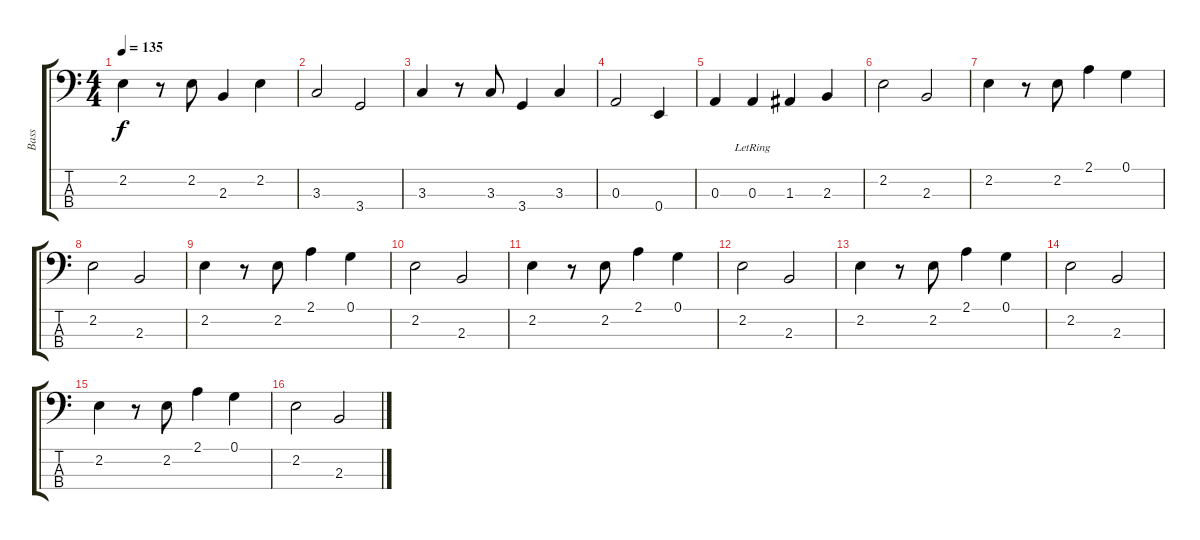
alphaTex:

\track ("Bass" "Bass") {instrument electricbassfinger}
\staff {score tabs}
\tuning (G2 D2 A1 E1) {hide}
\ts (4 4)
\tempo 135
\clef f4
\ks c
2.2.4{dy f} r.8 2.2.8 2.3.4 2.2.4 |
3.3.2 3.4.2 |
3.3.4 r.8 3.3.8 3.4.4 3.3.4 |
0.3.2 0.4.4 |
0.3.4 0.3{lr}.4 1.3.4 2.3.4 |
2.2.2 2.3.2 |
2.2.4 r.8 2.2.8 2.1.4 0.1.4 |
2.2.2 2.3.2 |
2.2.4 r.8 2.2.8 2.1.4 0.1.4 |
2.2.2 2.3.2 |
2.2.4 r.8 2.2.8 2.1.4 0.1.4 |
2.2.2 2.3.2 |
2.2.4 r.8 2.2.8 2.1.4 0.1.4 |
2.2.2 2.3.2 |
2.2.4 r.8 2.2.8 2.1.4 0.1.4 |
2.2.2 2.3.2
